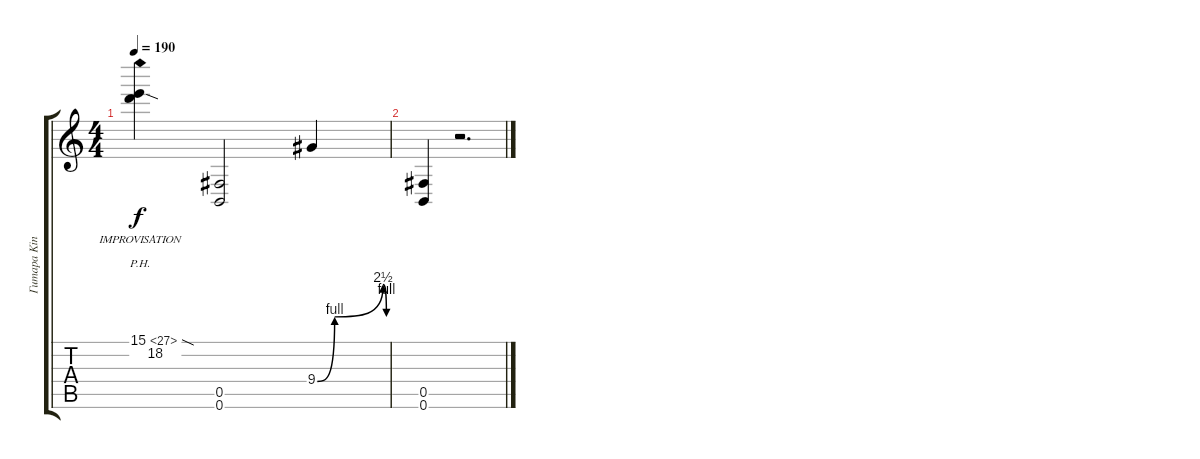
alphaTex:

\track ("Гитара King" "Гитара Kin") {instrument distortionguitar}
\staff {score tabs}
\tuning (Db4 Ab3 E3 B2 Gb2 B1) {hide}
\ts (4 4)
\tempo 190
\clef g2
\ks c
(15.1{ph 12 sod} 18.2).4{lyrics (0 "") lyrics (1 "IMPROVISATION") lyrics (2 "") lyrics (3 "") lyrics (4 "") dy f} (0.5 0.6).2 9.4{be (custom 0 0 15 4 57 10 60 4)}.4 |
(0.5 0.6).4 r.2{d}
